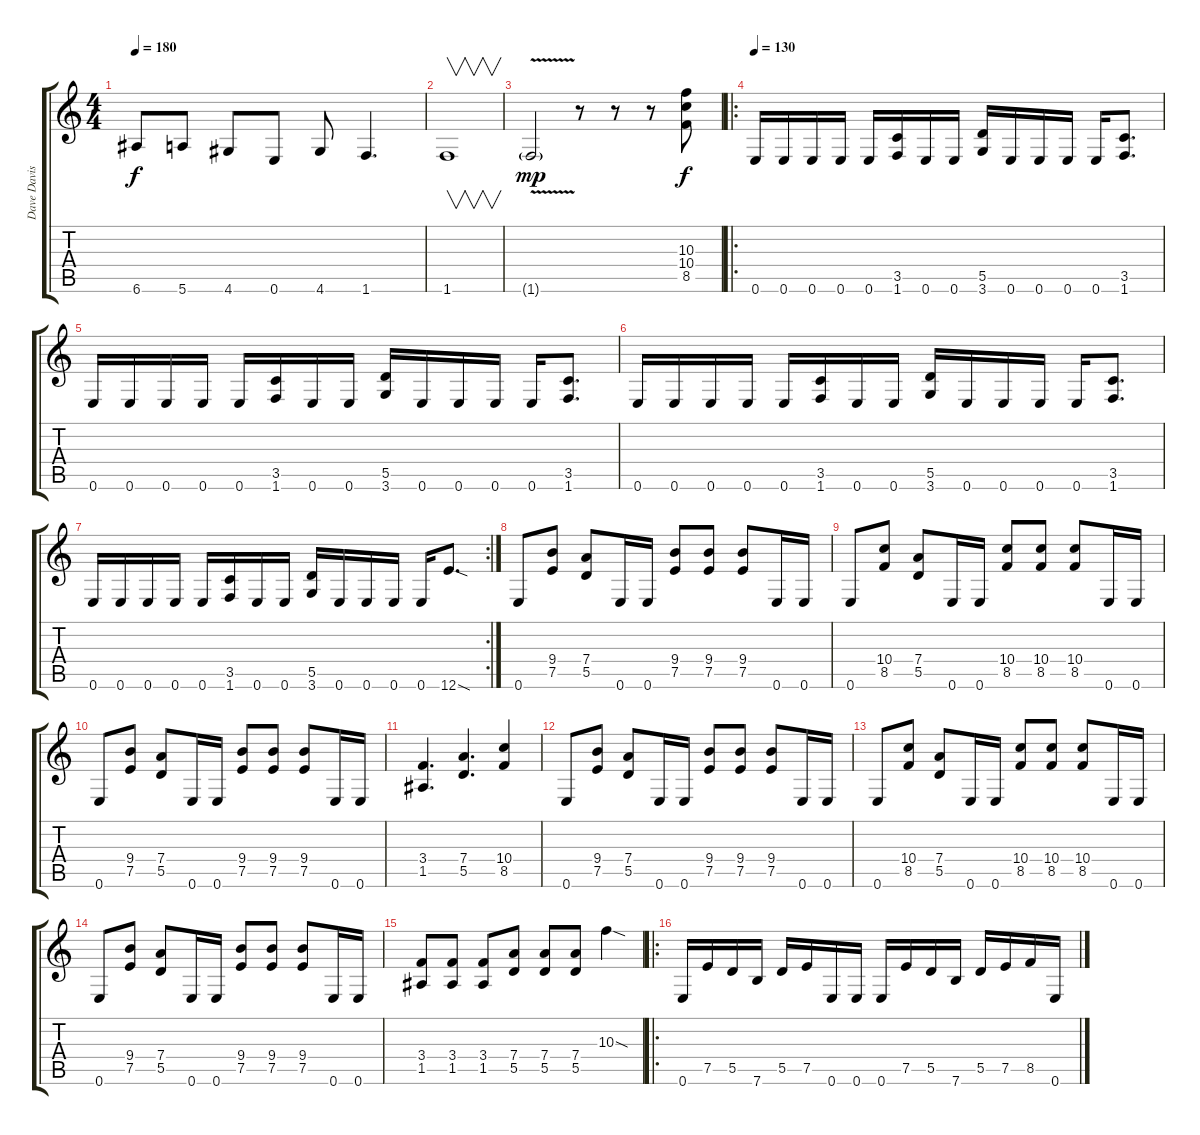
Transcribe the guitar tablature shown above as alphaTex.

\track ("Dave Davis" "Dave Davis") {instrument acousticguitarsteel}
\staff {score tabs}
\tuning (E4 B3 G3 D3 A2 E2) {hide}
\ts (4 4)
\tempo 180
\clef g2
\ks c
6.6.8{dy f} 5.6.8 4.6.8 0.6.8 4.6.8 1.6.4{d} |
1.6.1{v} |
1.6{v g}.2{dy mp} r.8 r.8 r.8 (10.3 10.4 8.5).8{dy f} |
\ro
\tempo 130
0.6.16 0.6.16 0.6.16 0.6.16 0.6.16 (3.5 1.6).16 0.6.16 0.6.16 (5.5 3.6).16 0.6.16 0.6.16 0.6.16 0.6.16 (3.5 1.6).8{d} |
0.6.16 0.6.16 0.6.16 0.6.16 0.6.16 (3.5 1.6).16 0.6.16 0.6.16 (5.5 3.6).16 0.6.16 0.6.16 0.6.16 0.6.16 (3.5 1.6).8{d} |
0.6.16 0.6.16 0.6.16 0.6.16 0.6.16 (3.5 1.6).16 0.6.16 0.6.16 (5.5 3.6).16 0.6.16 0.6.16 0.6.16 0.6.16 (3.5 1.6).8{d} |
\rc 2
0.6.16 0.6.16 0.6.16 0.6.16 0.6.16 (3.5 1.6).16 0.6.16 0.6.16 (5.5 3.6).16 0.6.16 0.6.16 0.6.16 0.6.16 12.6{sod}.8{d} |
0.6.8 (9.4 7.5).8 (7.4 5.5).8 0.6.16 0.6.16 (9.4 7.5).8 (9.4 7.5).8 (9.4 7.5).8 0.6.16 0.6.16 |
0.6.8 (10.4 8.5).8 (7.4 5.5).8 0.6.16 0.6.16 (10.4 8.5).8 (10.4 8.5).8 (10.4 8.5).8 0.6.16 0.6.16 |
0.6.8 (9.4 7.5).8 (7.4 5.5).8 0.6.16 0.6.16 (9.4 7.5).8 (9.4 7.5).8 (9.4 7.5).8 0.6.16 0.6.16 |
(3.4 1.5).4{d} (7.4 5.5).4{d} (10.4 8.5).4 |
0.6.8 (9.4 7.5).8 (7.4 5.5).8 0.6.16 0.6.16 (9.4 7.5).8 (9.4 7.5).8 (9.4 7.5).8 0.6.16 0.6.16 |
0.6.8 (10.4 8.5).8 (7.4 5.5).8 0.6.16 0.6.16 (10.4 8.5).8 (10.4 8.5).8 (10.4 8.5).8 0.6.16 0.6.16 |
0.6.8 (9.4 7.5).8 (7.4 5.5).8 0.6.16 0.6.16 (9.4 7.5).8 (9.4 7.5).8 (9.4 7.5).8 0.6.16 0.6.16 |
(3.4 1.5).8 (3.4 1.5).8 (3.4 1.5).8 (7.4 5.5).8 (7.4 5.5).8 (7.4 5.5).8 10.3{sod}.4 |
\ro
0.6.16 7.5.16 5.5.16 7.6.16 5.5.16 7.5.16 0.6.16 0.6.16 0.6.16 7.5.16 5.5.16 7.6.16 5.5.16 7.5.16 8.5.16 0.6.16
